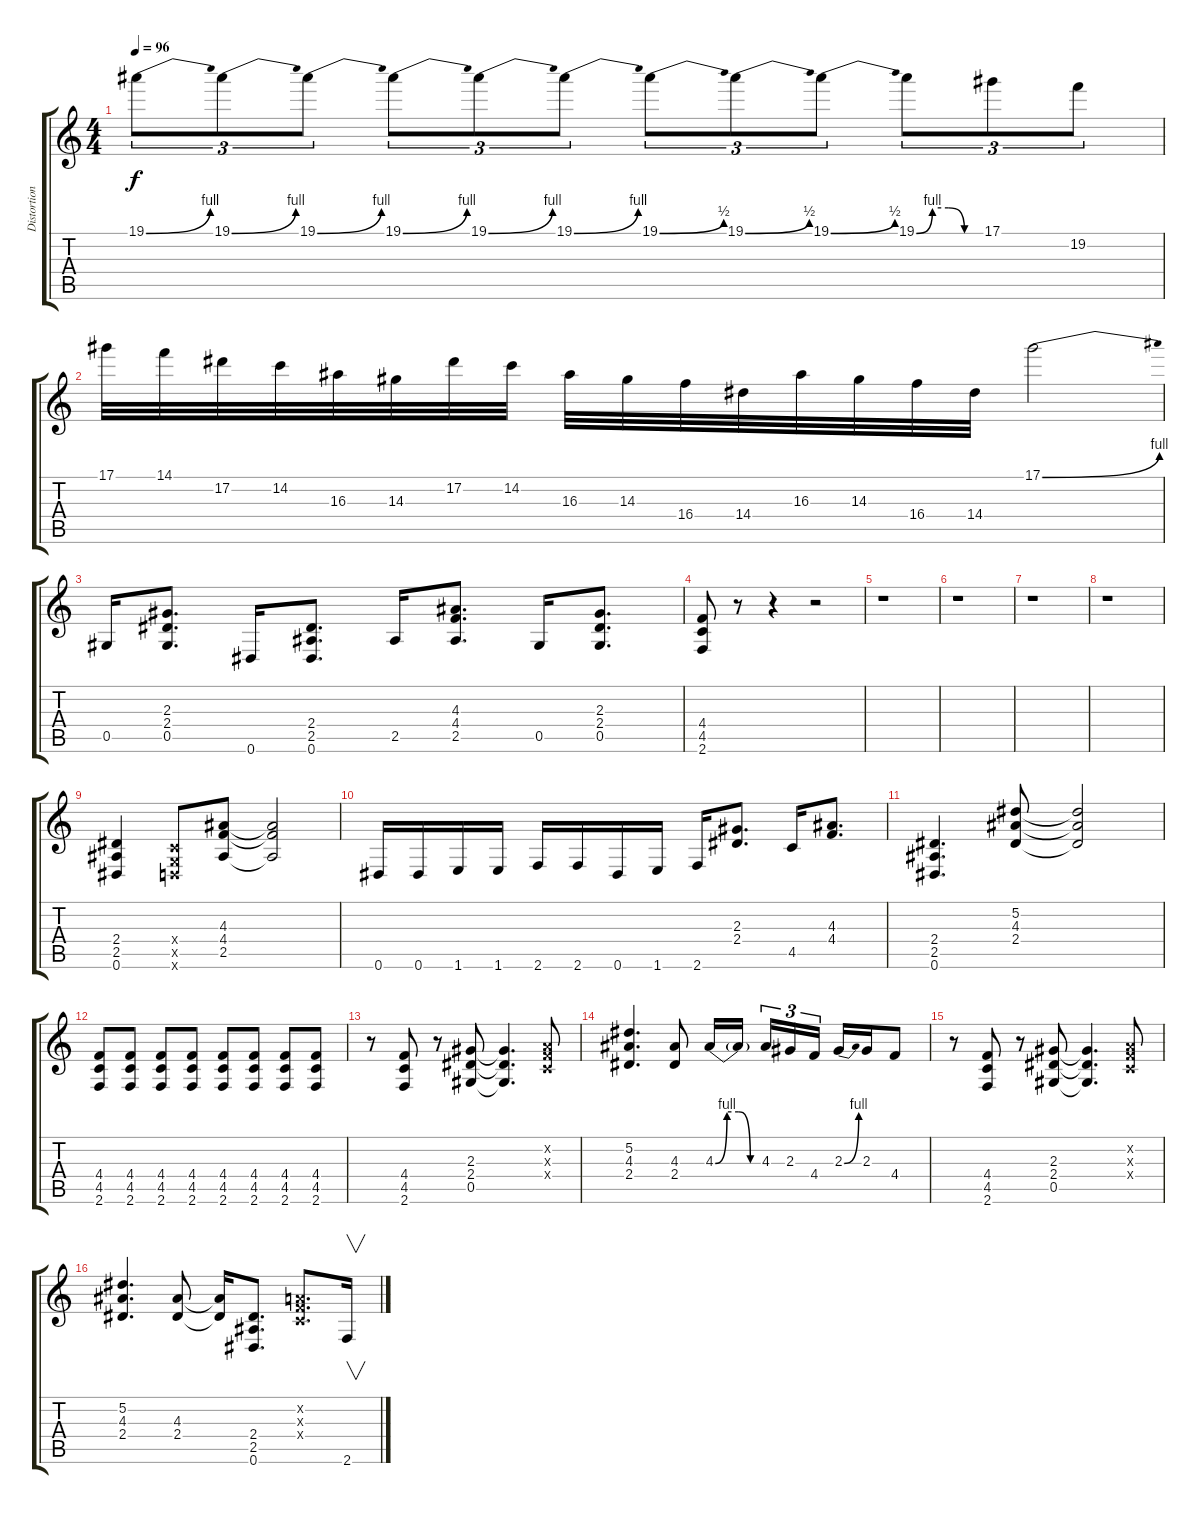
\track ("Distortion Guitar 2" "Distortion") {instrument distortionguitar}
\staff {score tabs}
\tuning (Eb4 Bb3 Gb3 Db3 Ab2 Eb2) {hide}
\ts (4 4)
\tempo 96
\clef g2
\ks c
19.1{be (bend 0 0 60 4)}.8{tu (3 2) dy f} 19.1{be (bend 0 0 60 4)}.8{tu (3 2)} 19.1{be (bend 0 0 60 4)}.8{tu (3 2)} 19.1{be (bend 0 0 60 4)}.8{tu (3 2)} 19.1{be (bend 0 0 60 4)}.8{tu (3 2)} 19.1{be (bend 0 0 60 4)}.8{tu (3 2)} 19.1{be (bend 0 0 60 2)}.8{tu (3 2)} 19.1{be (bend 0 0 60 2)}.8{tu (3 2)} 19.1{be (bend 0 0 60 2)}.8{tu (3 2)} 19.1{be (custom 0 0 15 4 30 4 45 0 60 0)}.8{tu (3 2)} 17.1.8{tu (3 2)} 19.2.8{tu (3 2)} |
17.1.32 14.1.32 17.2.32 14.2.32 16.3.32 14.3.32 17.2.32 14.2.32 16.3.32 14.3.32 16.4.32 14.4.32 16.3.32 14.3.32 16.4.32 14.4.32 17.1{be (bend 0 0 60 4)}.2 |
0.5.16 (2.3 2.4 0.5).8{d} 0.6.16 (2.4 2.5 0.6).8{d} 2.5.16 (4.3 4.4 2.5).8{d} 0.5.16 (2.3 2.4 0.5).8{d} |
(4.4 4.5 2.6).8 r.8 r.4 r.2 |
r.1 |
r.1 |
r.1 |
r.1 |
(2.4 2.5 0.6).4 (-1.4{x} -1.5{x} -1.6{x}).8 (4.3 4.4 2.5).8 (4.3{t} 4.4{t} 2.5{t}).2 |
0.6.16 0.6.16 1.6.16 1.6.16 2.6.16 2.6.16 0.6.16 1.6.16 2.6.16 (2.3 2.4).8{d} 4.5.16 (4.3 4.4).8{d} |
(2.4 2.5 0.6).4{d} (5.2 4.3 2.4).8 (5.2{t} 4.3{t} 2.4{t}).2 |
(4.4 4.5 2.6).8 (4.4 4.5 2.6).8 (4.4 4.5 2.6).8 (4.4 4.5 2.6).8 (4.4 4.5 2.6).8 (4.4 4.5 2.6).8 (4.4 4.5 2.6).8 (4.4 4.5 2.6).8 |
r.8 (4.4 4.5 2.6).8 r.8 (2.3 2.4 0.5).8 (2.3{t} 2.4{t} 0.5{t}).4{d} (-1.2{x} -1.3{x} -1.4{x}).8 |
(5.2 4.3 2.4).4{d} (4.3 2.4).8 4.3{be (custom 0 0 15 4 30 4 45 0 60 0)}.16 4.3{t}.16{beam splitsecondary} 4.3.16{tu (3 2)} 2.3.16{tu (3 2)} 4.4.16{tu (3 2)} 2.3{be (bend 0 0 60 4)}.16 2.3.16 4.4.8 |
r.8 (4.4 4.5 2.6).8 r.8 (2.3 2.4 0.5).8 (2.3{t} 2.4{t} 0.5{t}).4{d} (-1.2{x} -1.3{x} -1.4{x}).8 |
(5.2 4.3 2.4).4{d} (4.3 2.4).8 (4.3{t} 2.4{t}).16 (2.4 2.5 0.6).8{d} (-1.2{x} -1.3{x} -1.4{x}).8{d} 2.6.16{v}
